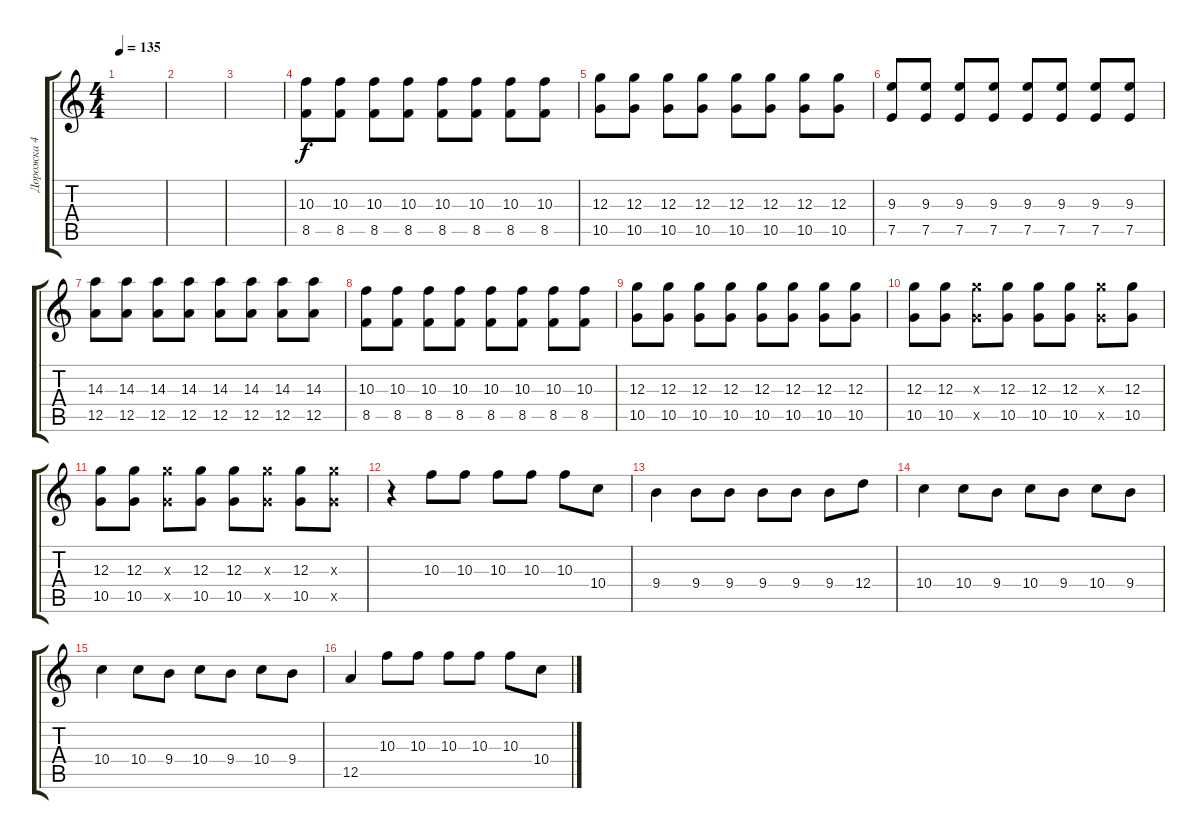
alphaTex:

\track ("Дорожка 4" "Дорожка 4") {instrument distortionguitar}
\staff {score tabs}
\tuning (E4 B3 G3 D3 A2 E2) {hide}
\ts (4 4)
\tempo 135
\clef g2
\ks c
|
|
|
(10.3 8.5).8{volume 10} (10.3 8.5).8 (10.3 8.5).8 (10.3 8.5).8 (10.3 8.5).8 (10.3 8.5).8 (10.3 8.5).8 (10.3 8.5).8 |
(12.3 10.5).8 (12.3 10.5).8 (12.3 10.5).8 (12.3 10.5).8 (12.3 10.5).8 (12.3 10.5).8 (12.3 10.5).8 (12.3 10.5).8 |
(9.3 7.5).8 (9.3 7.5).8 (9.3 7.5).8 (9.3 7.5).8 (9.3 7.5).8 (9.3 7.5).8 (9.3 7.5).8 (9.3 7.5).8 |
(14.3 12.5).8 (14.3 12.5).8 (14.3 12.5).8 (14.3 12.5).8 (14.3 12.5).8 (14.3 12.5).8 (14.3 12.5).8 (14.3 12.5).8 |
(10.3 8.5).8 (10.3 8.5).8 (10.3 8.5).8 (10.3 8.5).8 (10.3 8.5).8 (10.3 8.5).8 (10.3 8.5).8 (10.3 8.5).8 |
(12.3 10.5).8 (12.3 10.5).8 (12.3 10.5).8 (12.3 10.5).8 (12.3 10.5).8 (12.3 10.5).8 (12.3 10.5).8 (12.3 10.5).8 |
(12.3 10.5).8 (12.3 10.5).8 (12.3{x} 10.5{x}).8 (12.3 10.5).8 (12.3 10.5).8 (12.3 10.5).8 (12.3{x} 10.5{x}).8 (12.3 10.5).8 |
(12.3 10.5).8 (12.3 10.5).8 (12.3{x} 10.5{x}).8 (12.3 10.5).8 (12.3 10.5).8 (12.3{x} 10.5{x}).8 (12.3 10.5).8 (12.3{x} 10.5{x}).8 |
r.4{volume 12} 10.3.8 10.3.8 10.3.8 10.3.8 10.3.8 10.4.8 |
9.4.4 9.4.8 9.4.8 9.4.8 9.4.8 9.4.8 12.4.8 |
10.4.4 10.4.8 9.4.8 10.4.8 9.4.8 10.4.8 9.4.8 |
10.4.4 10.4.8 9.4.8 10.4.8 9.4.8 10.4.8 9.4.8 |
12.5.4 10.3.8 10.3.8 10.3.8 10.3.8 10.3.8 10.4.8
